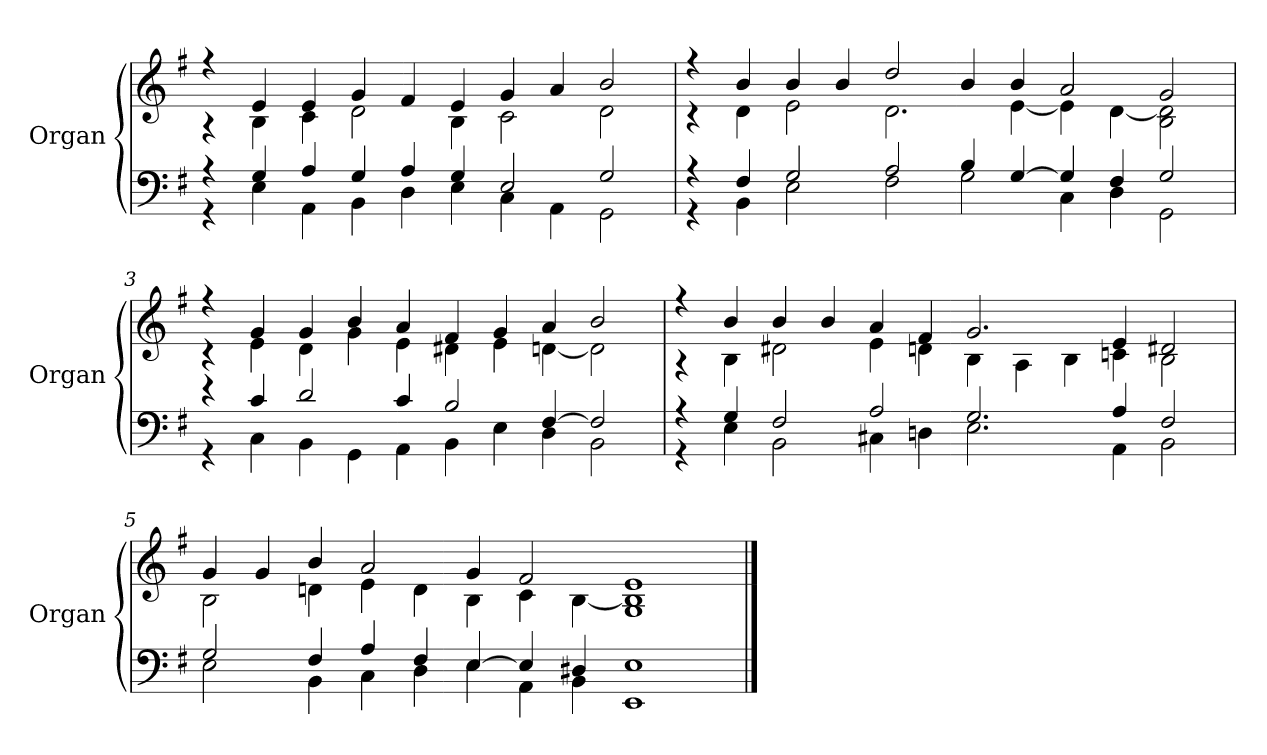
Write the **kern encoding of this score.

**kern	**kern
*part1	*part1
*staff2	*staff1
*I"Organ	*
*I'Organ	*
*clefF4	*clefG2
*k[f#]	*k[f#]
=1	=1
*^	*^
4r	4r	4r	4r
4G/	4E\	4e/	4B\
4A/	4AA\	4e/	4c\
4G/	4BB\	4g/	2d\
4A/	4D\	4f#/	.
4G/	4E\	4e/	4B\
2E/	4C\	4g/	2c\
.	4AA\	4a/	.
2G/	2GG\	2b/	2d\
=2	=2	=2	=2
4r	4r	4r	4r
4F#/	4BB\	4b/	4d\
2G/	2E\	4b/	2e\
.	.	4b/	.
2A/	2F#\	2dd/	2.d\
4B/	2G\	4b/	.
[>4G/	.	4b/	[<4e\
4G/]	4C\	2a/	4e\]
4F#/	4D\	.	[<4d\
2G/	2GG\	2g/	2B\ 2d\]
=3	=3	=3	=3
4r	4r	4r	4r
4c/	4C\	4g/	4e\
2d/	4BB\	4g/	4d\
.	4GG\	4b/	4g\
4c/	4AA\	4a/	4e\
2B/	4BB\	4f#/	4d#X\
.	4E\	4g/	4e\
[>4F#/	4D\	4a/	[<4dn\
2F#/]	2BB\	2b/	2d\]
=4	=4	=4	=4
4r	4r	4r	4r
4G/	4E\	4b/	4B\
2F#/	2BB\	4b/	2d#X\
.	.	4b/	.
2A/	4C#X\	4a/	4e\
.	4Dn\	4f#/	4dn\
2.G/	2.E\	2.g/	4B\
.	.	.	4A\
.	.	.	4B\
4A/	4AA\	4e/	4cn\
2F#/	2BB\	2d#X/	2B\
=5	=5	=5	=5
2G/	2E\	4g/	2B\
.	.	4g/	.
4F#/	4BB\	4b/	4dn\
4A/	4C\	2a/	4e\
4F#/	4D\	.	4d\
[>4E/	4E\	4g/	4B\
4E/]	4AA\	2f#/	4c\
4D#X/	4BB\	.	[<4B\
1E	1EE	1e	1G 1B]
*v	*v	*	*
*	*v	*v
==	==
*-	*-
